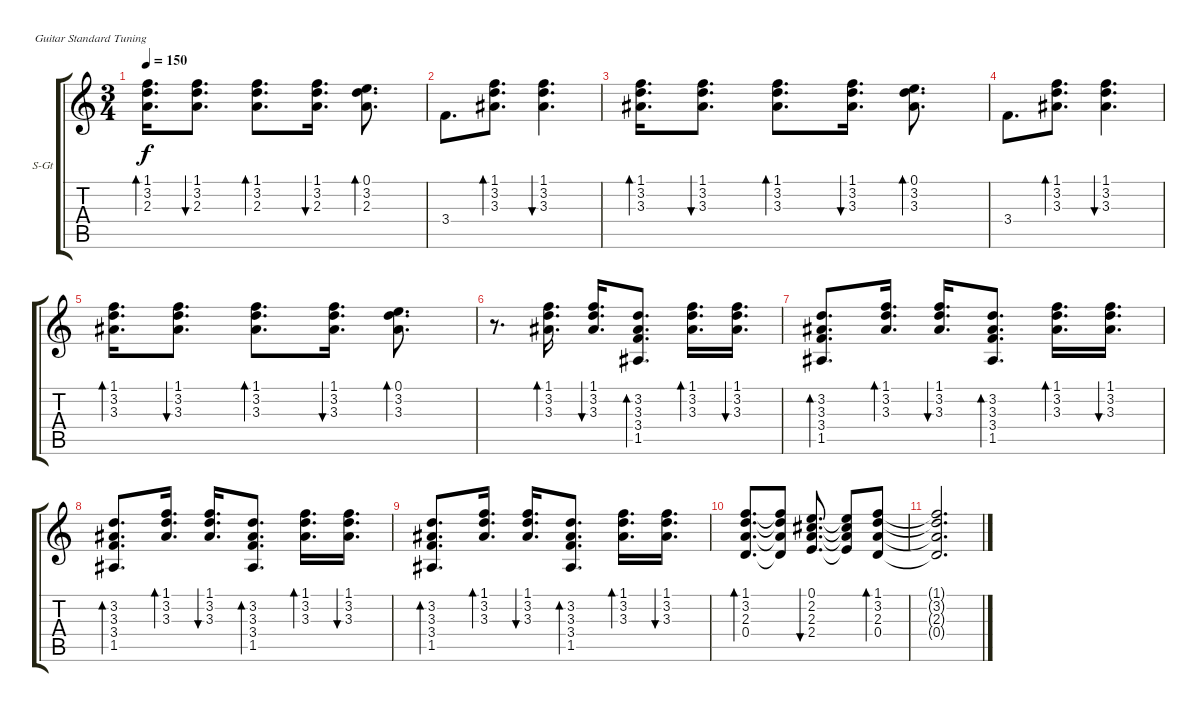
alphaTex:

\defaultSystemsLayout 4
\bracketExtendMode groupsimilarinstruments
\firstSystemTrackNameOrientation horizontal
\otherSystemsTrackNameOrientation horizontal
\track ("Guitar 3" "S-Gt") {instrument acousticguitarsteel}
\staff {score tabs}
\tuning (E4 B3 G3 D3 A2 E2)
\ts (3 4)
\tempo 150
\clef g2
\ks c
(2.3 3.2 1.1).16{d bd 118 dy f} (1.1 3.2 2.3).8{d bu 118} (2.3 3.2 1.1).8{d bd 118} (1.1 3.2 2.3).16{d bu 117} (0.1 3.2 2.3).8{d bd 116} |
3.4.8{d} (3.3 3.2 1.1).8{d bd 119} (1.1 3.2 3.3).4{d bu 119} |
(3.3 3.2 1.1).16{d bd 118} (1.1 3.2 3.3).8{d bu 118} (3.3 3.2 1.1).8{d bd 118} (1.1 3.2 3.3).16{d bu 117} (0.1 3.2 3.3).8{d bd 116} |
3.4.8{d} (3.3 3.2 1.1).8{d bd 119} (1.1 3.2 3.3).4{d bu 119} |
(3.3 3.2 1.1).16{d bd 118} (1.1 3.2 3.3).8{d bu 118} (3.3 3.2 1.1).8{d bd 118} (1.1 3.2 3.3).16{d bu 117} (0.1 3.2 3.3).8{d bd 116} |
r.8{d} (1.1 3.2 3.3).16{d bd 80} (3.2 1.1 3.3).16{d bu 80} (1.5 3.4 3.3 3.2).8{d bd 71} (1.1 3.2 3.3).16{d bd 77} (1.1 3.2 3.3).16{d bu 76} |
(3.2 3.3 3.4 1.5).8{d bd 74} (3.2 1.1 3.3).16{d bd 80} (3.2 1.1 3.3).16{d bu 80} (1.5 3.4 3.3 3.2).8{d bd 71} (3.2 1.1 3.3).16{d bd 77} (3.2 1.1 3.3).16{d bu 76} |
(3.2 3.3 3.4 1.5).8{d bd 74} (1.1 3.2 3.3).16{d bd 80} (3.2 1.1 3.3).16{d bu 80} (1.5 3.4 3.3 3.2).8{d bd 71} (1.1 3.2 3.3).16{d bd 77} (1.1 3.2 3.3).16{d bu 76} |
(3.2 3.3 3.4 1.5).8{d bd 74} (3.2 1.1 3.3).16{d bd 80} (3.2 1.1 3.3).16{d bu 80} (1.5 3.4 3.3 3.2).8{d bd 71} (3.2 1.1 3.3).16{d bd 77} (3.2 1.1 3.3).16{d bu 76} |
(3.2 2.3 0.4 1.1).8{d bd 75} (3.2{t} 2.3{t} 0.4{t} 1.1{t}).8 (2.3 2.2 2.4 0.1).8{d bu 74} (2.3{t} 2.2{t} 2.4{t} 0.1{t}).8 (3.2 2.3 0.4 1.1).8{bd 73} |
(3.2{t} 2.3{t} 0.4{t} 1.1{t}).2{d}
